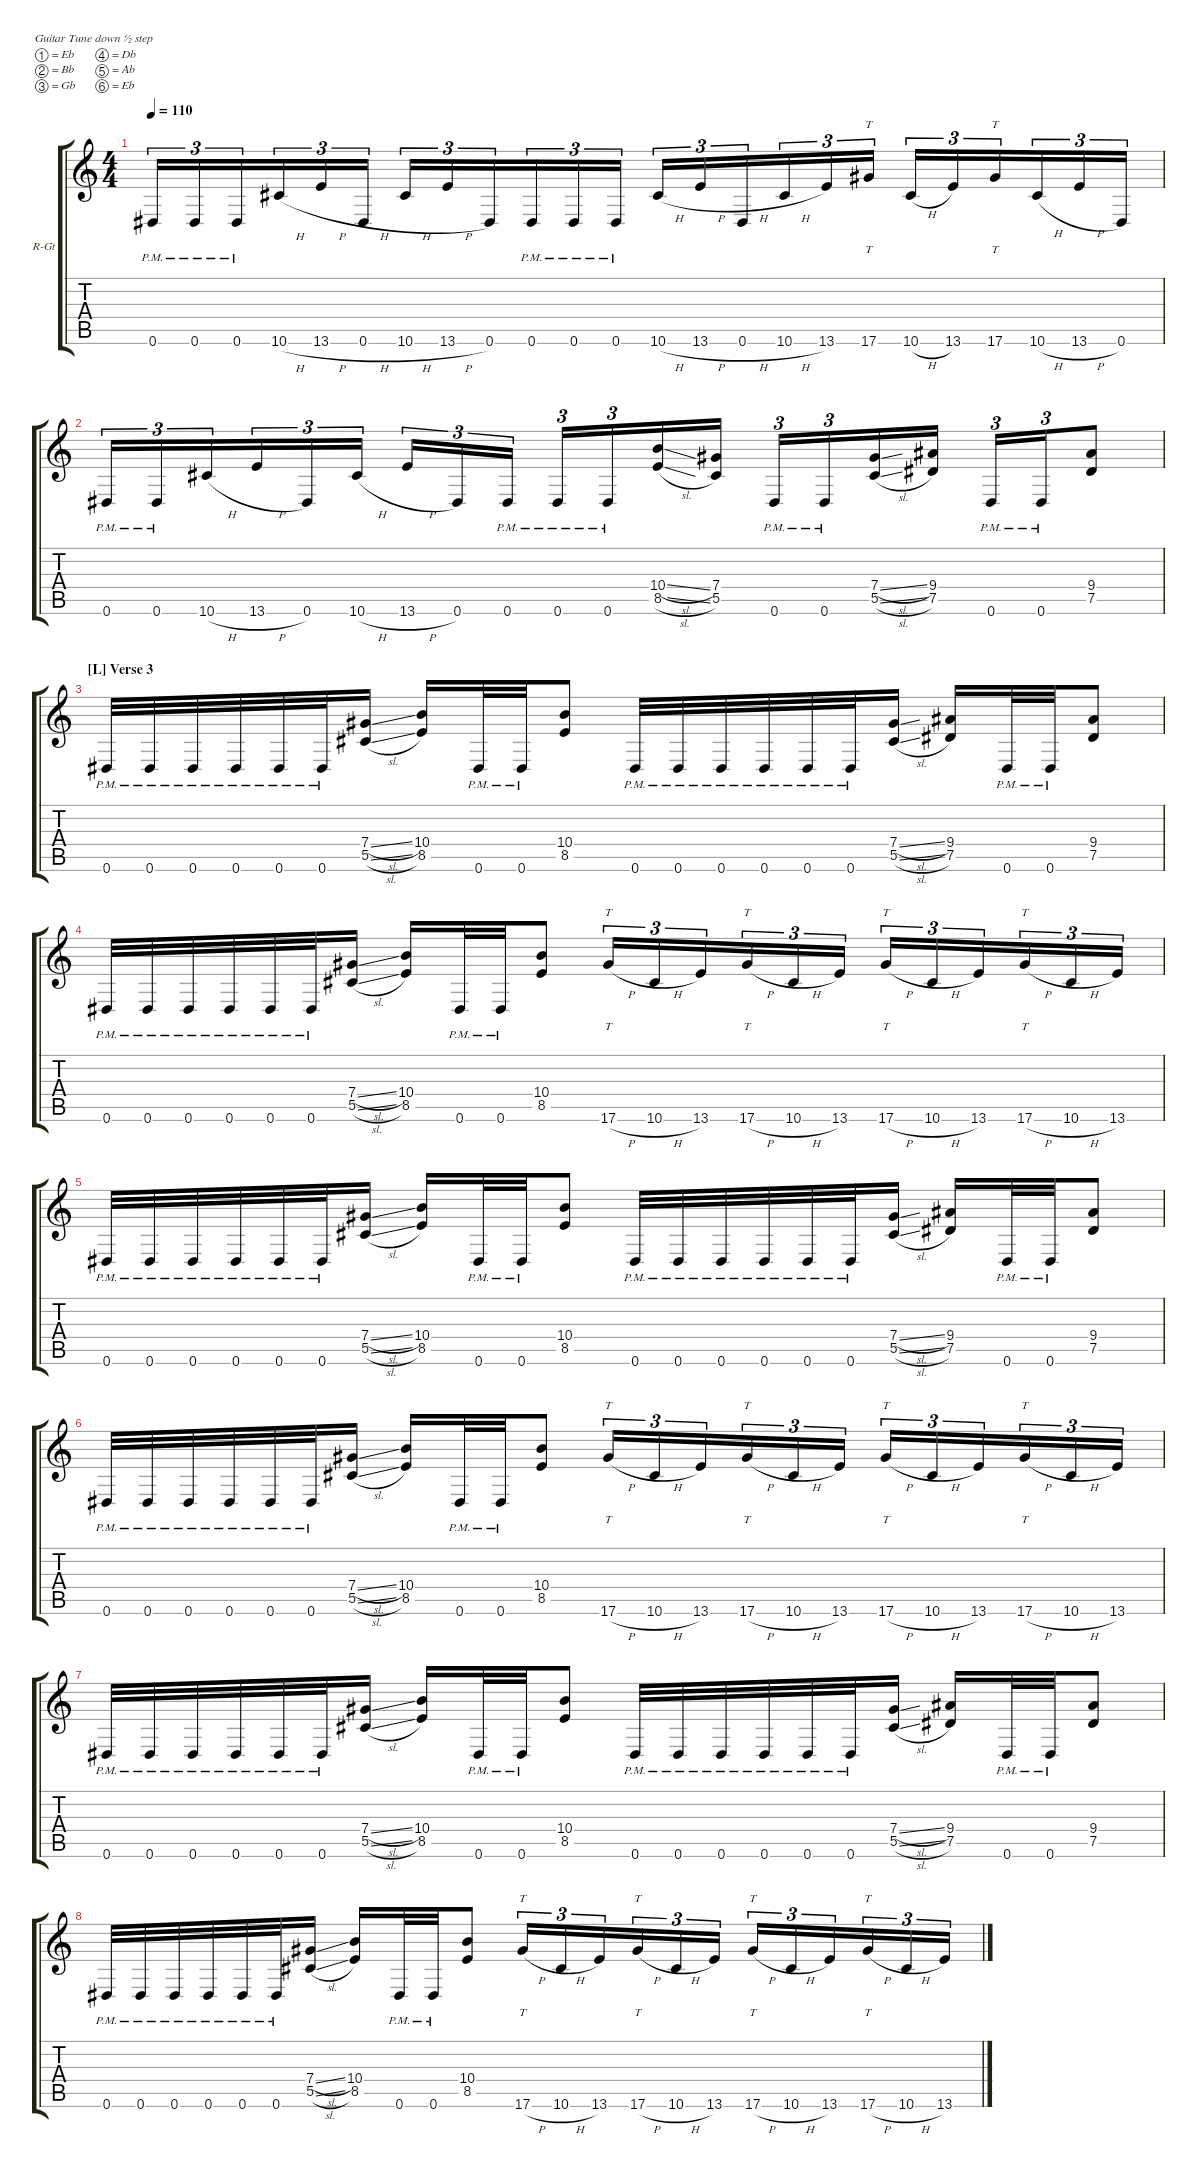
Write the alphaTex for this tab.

\hideDynamics
\bracketExtendMode groupsimilarinstruments
\firstSystemTrackNameOrientation horizontal
\otherSystemsTrackNameOrientation horizontal
\track ("Guillermo Izquierdo - Rythm Guitar" "R-Gt") {instrument distortionguitar}
\staff {score tabs}
\tuning (Eb4 Bb3 Gb3 Db3 Ab2 Eb2)
\ts (4 4)
\tempo 110
\clef g2
\ks c
0.6{pm}.16{tu (3 2) dy f} 0.6{pm}.16{tu (3 2)} 0.6{pm}.16{tu (3 2) beam merge} 10.6{h}.16{tu (3 2)} 13.6{h}.16{tu (3 2)} 0.6{h}.16{tu (3 2)} 10.6{h}.16{tu (3 2)} 13.6{h}.16{tu (3 2)} 0.6.16{tu (3 2) beam merge} 0.6{pm}.16{tu (3 2)} 0.6{pm}.16{tu (3 2)} 0.6{pm}.16{tu (3 2)} 10.6{h}.16{tu (3 2)} 13.6{h}.16{tu (3 2)} 0.6{h}.16{tu (3 2) beam merge} 10.6{h}.16{tu (3 2) beam merge} 13.6.16{tu (3 2)} 17.6.16{tt tu (3 2)} 10.6{h}.16{tu (3 2)} 13.6.16{tu (3 2) beam merge} 17.6.16{tt tu (3 2) beam merge} 10.6{h}.16{tu (3 2)} 13.6{h}.16{tu (3 2)} 0.6.16{tu (3 2)} |
0.6{pm}.16{tu (3 2)} 0.6{pm}.16{tu (3 2)} 10.6{h}.16{tu (3 2) beam merge} 13.6{h}.16{tu (3 2)} 0.6.16{tu (3 2)} 10.6{h}.16{tu (3 2)} 13.6{h}.16{tu (3 2)} 0.6.16{tu (3 2)} 0.6{pm}.16{tu (3 2)} 0.6{pm}.16{tu (3 2) beam merge} 0.6{pm}.16{tu (3 2) beam merge} (10.4{sl} 8.5{sl}).16{beam merge} (7.4 5.5).16 0.6{pm}.16{tu (3 2) beam merge} 0.6{pm}.16{tu (3 2) beam merge} (7.4{sl} 5.5{sl}).16{beam merge} (9.4 7.5).16 0.6{pm}.16{tu (3 2) beam merge} 0.6{pm}.16{tu (3 2) beam merge} (9.4 7.5).8 |
\section ("L" "Verse 3")
0.6{pm}.32 0.6{pm}.32 0.6{pm}.32 0.6{pm}.32 0.6{pm}.32 0.6{pm}.32 (7.4{sl} 5.5{sl}).16 (10.4 8.5).16 0.6{pm}.32 0.6{pm}.32 (10.4 8.5).8 0.6{pm}.32 0.6{pm}.32 0.6{pm}.32 0.6{pm}.32 0.6{pm}.32 0.6{pm}.32 (7.4{sl} 5.5{sl}).16 (9.4 7.5).16 0.6{pm}.32 0.6{pm}.32 (9.4 7.5).8 |
0.6{pm}.32 0.6{pm}.32 0.6{pm}.32 0.6{pm}.32 0.6{pm}.32 0.6{pm}.32 (7.4{sl} 5.5{sl}).16 (10.4 8.5).16 0.6{pm}.32 0.6{pm}.32 (10.4 8.5).8 17.6{h}.16{tt tu (3 2)} 10.6{h}.16{tu (3 2)} 13.6.16{tu (3 2) beam merge} 17.6{h}.16{tt tu (3 2)} 10.6{h}.16{tu (3 2)} 13.6.16{tu (3 2)} 17.6{h}.16{tt tu (3 2)} 10.6{h}.16{tu (3 2)} 13.6.16{tu (3 2) beam merge} 17.6{h}.16{tt tu (3 2) beam merge} 10.6{h}.16{tu (3 2)} 13.6.16{tu (3 2)} |
0.6{pm}.32 0.6{pm}.32 0.6{pm}.32 0.6{pm}.32 0.6{pm}.32 0.6{pm}.32 (7.4{sl} 5.5{sl}).16 (10.4 8.5).16 0.6{pm}.32 0.6{pm}.32 (10.4 8.5).8 0.6{pm}.32 0.6{pm}.32 0.6{pm}.32 0.6{pm}.32 0.6{pm}.32 0.6{pm}.32 (7.4{sl} 5.5{sl}).16 (9.4 7.5).16 0.6{pm}.32 0.6{pm}.32 (9.4 7.5).8 |
0.6{pm}.32 0.6{pm}.32 0.6{pm}.32 0.6{pm}.32 0.6{pm}.32 0.6{pm}.32 (7.4{sl} 5.5{sl}).16 (10.4 8.5).16 0.6{pm}.32 0.6{pm}.32 (10.4 8.5).8 17.6{h}.16{tt tu (3 2)} 10.6{h}.16{tu (3 2)} 13.6.16{tu (3 2) beam merge} 17.6{h}.16{tt tu (3 2)} 10.6{h}.16{tu (3 2)} 13.6.16{tu (3 2)} 17.6{h}.16{tt tu (3 2)} 10.6{h}.16{tu (3 2)} 13.6.16{tu (3 2) beam merge} 17.6{h}.16{tt tu (3 2) beam merge} 10.6{h}.16{tu (3 2)} 13.6.16{tu (3 2)} |
0.6{pm}.32 0.6{pm}.32 0.6{pm}.32 0.6{pm}.32 0.6{pm}.32 0.6{pm}.32 (7.4{sl} 5.5{sl}).16 (10.4 8.5).16 0.6{pm}.32 0.6{pm}.32 (10.4 8.5).8 0.6{pm}.32 0.6{pm}.32 0.6{pm}.32 0.6{pm}.32 0.6{pm}.32 0.6{pm}.32 (7.4{sl} 5.5{sl}).16 (9.4 7.5).16 0.6{pm}.32 0.6{pm}.32 (9.4 7.5).8 |
0.6{pm}.32 0.6{pm}.32 0.6{pm}.32 0.6{pm}.32 0.6{pm}.32 0.6{pm}.32 (7.4{sl} 5.5{sl}).16 (10.4 8.5).16 0.6{pm}.32 0.6{pm}.32 (10.4 8.5).8 17.6{h}.16{tt tu (3 2)} 10.6{h}.16{tu (3 2)} 13.6.16{tu (3 2) beam merge} 17.6{h}.16{tt tu (3 2)} 10.6{h}.16{tu (3 2)} 13.6.16{tu (3 2)} 17.6{h}.16{tt tu (3 2)} 10.6{h}.16{tu (3 2)} 13.6.16{tu (3 2) beam merge} 17.6{h}.16{tt tu (3 2) beam merge} 10.6{h}.16{tu (3 2)} 13.6.16{tu (3 2)}
